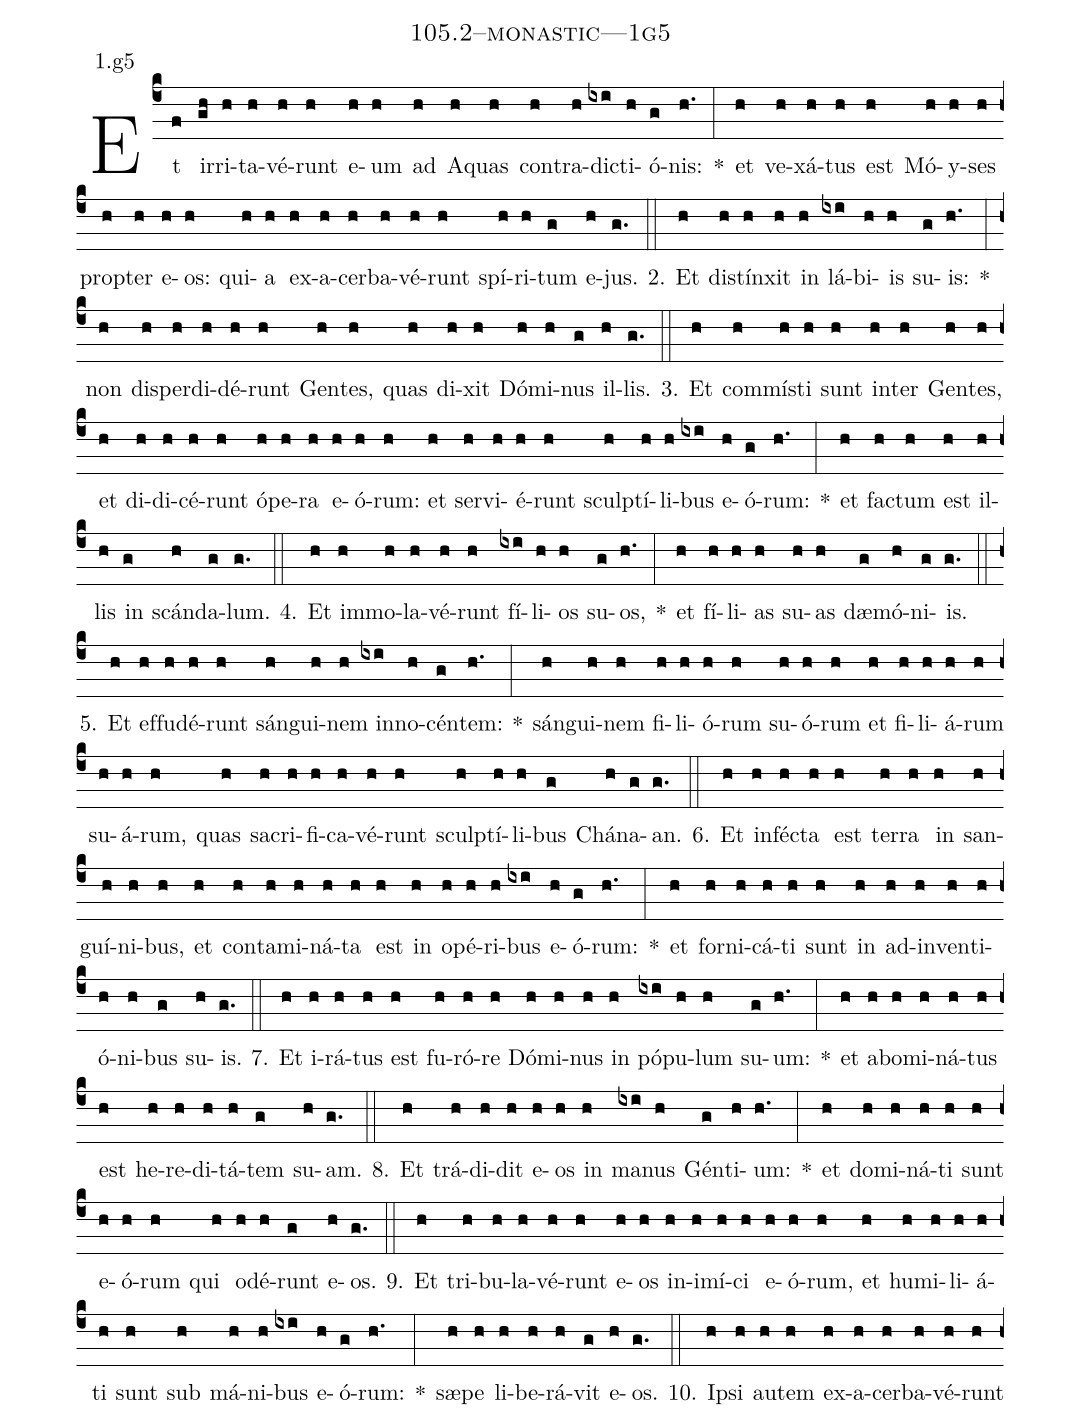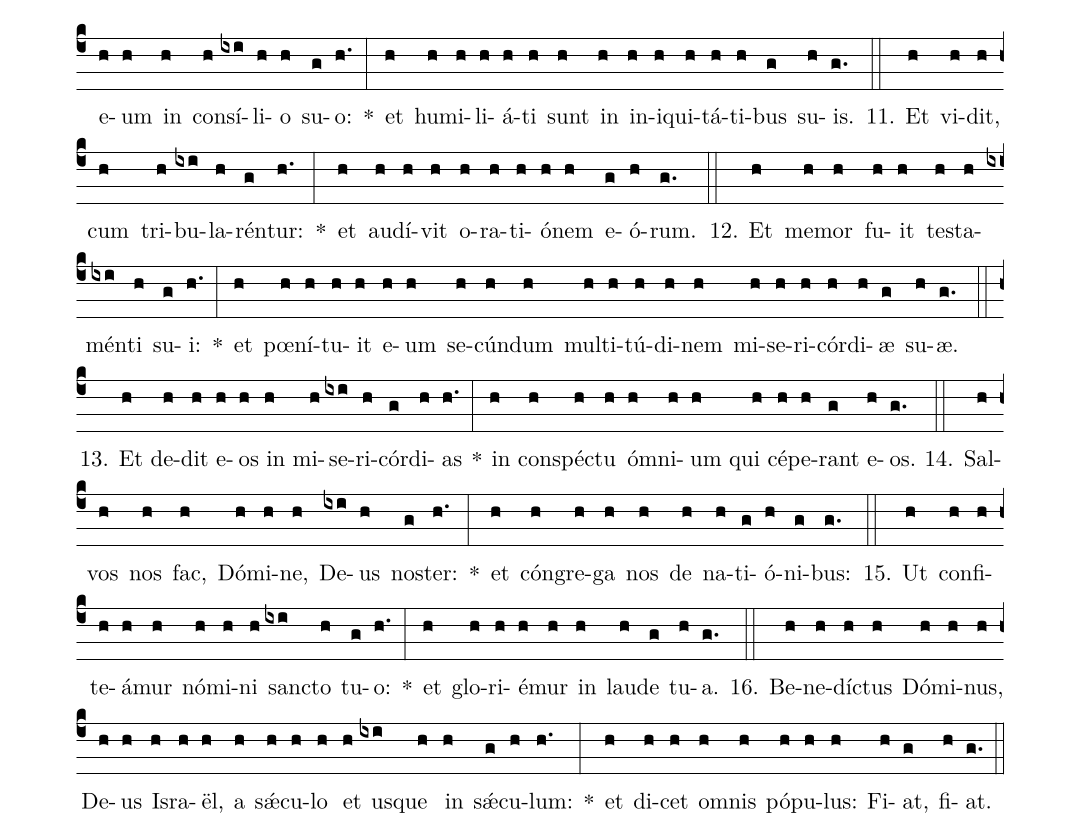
name: 105.2--monastic---1g5;
annotation: 1.g5;
%%
(c4)Et(f) ir(gh)ri(h)ta(h)vé(h)runt(h) e(h)um(h) ad(h) A(h)quas(h) con(h)tra(h)dic(ixi)ti(h)ó(g)nis:(h.) *(:) et(h) ve(h)xá(h)tus(h) est(h) Mó(h)y(h)ses(h) prop(h)ter(h) e(h)os:(h) qui(h)a(h) ex(h)a(h)cer(h)ba(h)vé(h)runt(h) spí(h)ri(h)tum(g) e(h)jus.(g.) (::)
2. Et(h) di(h)stín(h)xit(h) in(h) lá(ixi)bi(h)is(h) su(g)is:(h.) *(:) non(h) dis(h)per(h)di(h)dé(h)runt(h) Gen(h)tes,(h) quas(h) di(h)xit(h) Dó(h)mi(h)nus(g) il(h)lis.(g.) (::)
3. Et(h) com(h)mís(h)ti(h) sunt(h) in(h)ter(h) Gen(h)tes,(h) et(h) di(h)di(h)cé(h)runt(h) ó(h)pe(h)ra(h) e(h)ó(h)rum:(h) et(h) ser(h)vi(h)é(h)runt(h) sculp(h)tí(h)li(h)bus(ixi) e(h)ó(g)rum:(h.) *(:) et(h) fac(h)tum(h) est(h) il(h)lis(h) in(g) scán(h)da(g)lum.(g.) (::)
4. Et(h) im(h)mo(h)la(h)vé(h)runt(h) fí(ixi)li(h)os(h) su(g)os,(h.) *(:) et(h) fí(h)li(h)as(h) su(h)as(h) dæ(g)mó(h)ni(g)is.(g.) (::)
5. Et(h) ef(h)fu(h)dé(h)runt(h) sán(h)gui(h)nem(h) in(ixi)no(h)cén(g)tem:(h.) *(:) sán(h)gui(h)nem(h) fi(h)li(h)ó(h)rum(h) su(h)ó(h)rum(h) et(h) fi(h)li(h)á(h)rum(h) su(h)á(h)rum,(h) quas(h) sa(h)cri(h)fi(h)ca(h)vé(h)runt(h) sculp(h)tí(h)li(h)bus(g) Chá(h)na(g)an.(g.) (::)
6. Et(h) in(h)féc(h)ta(h) est(h) ter(h)ra(h) in(h) san(h)guí(h)ni(h)bus,(h) et(h) con(h)ta(h)mi(h)ná(h)ta(h) est(h) in(h) o(h)pé(h)ri(h)bus(ixi) e(h)ó(g)rum:(h.) *(:) et(h) for(h)ni(h)cá(h)ti(h) sunt(h) in(h) ad(h)in(h)ven(h)ti(h)ó(h)ni(h)bus(g) su(h)is.(g.) (::)
7. Et(h) i(h)rá(h)tus(h) est(h) fu(h)ró(h)re(h) Dó(h)mi(h)nus(h) in(h) pó(ixi)pu(h)lum(h) su(g)um:(h.) *(:) et(h) ab(h)o(h)mi(h)ná(h)tus(h) est(h) he(h)re(h)di(h)tá(h)tem(g) su(h)am.(g.) (::)
8. Et(h) trá(h)di(h)dit(h) e(h)os(h) in(h) ma(ixi)nus(h) Gén(g)ti(h)um:(h.) *(:) et(h) do(h)mi(h)ná(h)ti(h) sunt(h) e(h)ó(h)rum(h) qui(h) o(h)dé(h)runt(g) e(h)os.(g.) (::)
9. Et(h) tri(h)bu(h)la(h)vé(h)runt(h) e(h)os(h) in(h)i(h)mí(h)ci(h) e(h)ó(h)rum,(h) et(h) hu(h)mi(h)li(h)á(h)ti(h) sunt(h) sub(h) má(h)ni(h)bus(ixi) e(h)ó(g)rum:(h.) *(:) sæ(h)pe(h) li(h)be(h)rá(h)vit(g) e(h)os.(g.) (::)
10. Ip(h)si(h) au(h)tem(h) ex(h)a(h)cer(h)ba(h)vé(h)runt(h) e(h)um(h) in(h) con(h)sí(ixi)li(h)o(h) su(g)o:(h.) *(:) et(h) hu(h)mi(h)li(h)á(h)ti(h) sunt(h) in(h) in(h)i(h)qui(h)tá(h)ti(h)bus(g) su(h)is.(g.) (::)
11. Et(h) vi(h)dit,(h) cum(h) tri(h)bu(ixi)la(h)rén(g)tur:(h.) *(:) et(h) au(h)dí(h)vit(h) o(h)ra(h)ti(h)ó(h)nem(h) e(g)ó(h)rum.(g.) (::)
12. Et(h) me(h)mor(h) fu(h)it(h) tes(h)ta(h)mén(ixi)ti(h) su(g)i:(h.) *(:) et(h) pœ(h)ní(h)tu(h)it(h) e(h)um(h) se(h)cún(h)dum(h) mul(h)ti(h)tú(h)di(h)nem(h) mi(h)se(h)ri(h)cór(h)di(h)æ(g) su(h)æ.(g.) (::)
13. Et(h) de(h)dit(h) e(h)os(h) in(h) mi(h)se(ixi)ri(h)cór(g)di(h)as(h.) *(:) in(h) con(h)spéc(h)tu(h) óm(h)ni(h)um(h) qui(h) cé(h)pe(h)rant(g) e(h)os.(g.) (::)
14. Sal(h)vos(h) nos(h) fac,(h) Dó(h)mi(h)ne,(h) De(ixi)us(h) nos(g)ter:(h.) *(:) et(h) cón(h)gre(h)ga(h) nos(h) de(h) na(h)ti(g)ó(h)ni(g)bus:(g.) (::)
15. Ut(h) con(h)fi(h)te(h)á(h)mur(h) nó(h)mi(h)ni(h) sanc(ixi)to(h) tu(g)o:(h.) *(:) et(h) glo(h)ri(h)é(h)mur(h) in(h) lau(h)de(g) tu(h)a.(g.) (::)
16. Be(h)ne(h)díc(h)tus(h) Dó(h)mi(h)nus,(h) De(h)us(h) Is(h)ra(h)ël,(h) a(h) sǽ(h)cu(h)lo(h) et(h) us(ixi)que(h) in(h) sǽ(g)cu(h)lum:(h.) *(:) et(h) di(h)cet(h) om(h)nis(h) pó(h)pu(h)lus:(h) Fi(h)at,(g) fi(h)at.(g.) (::)
